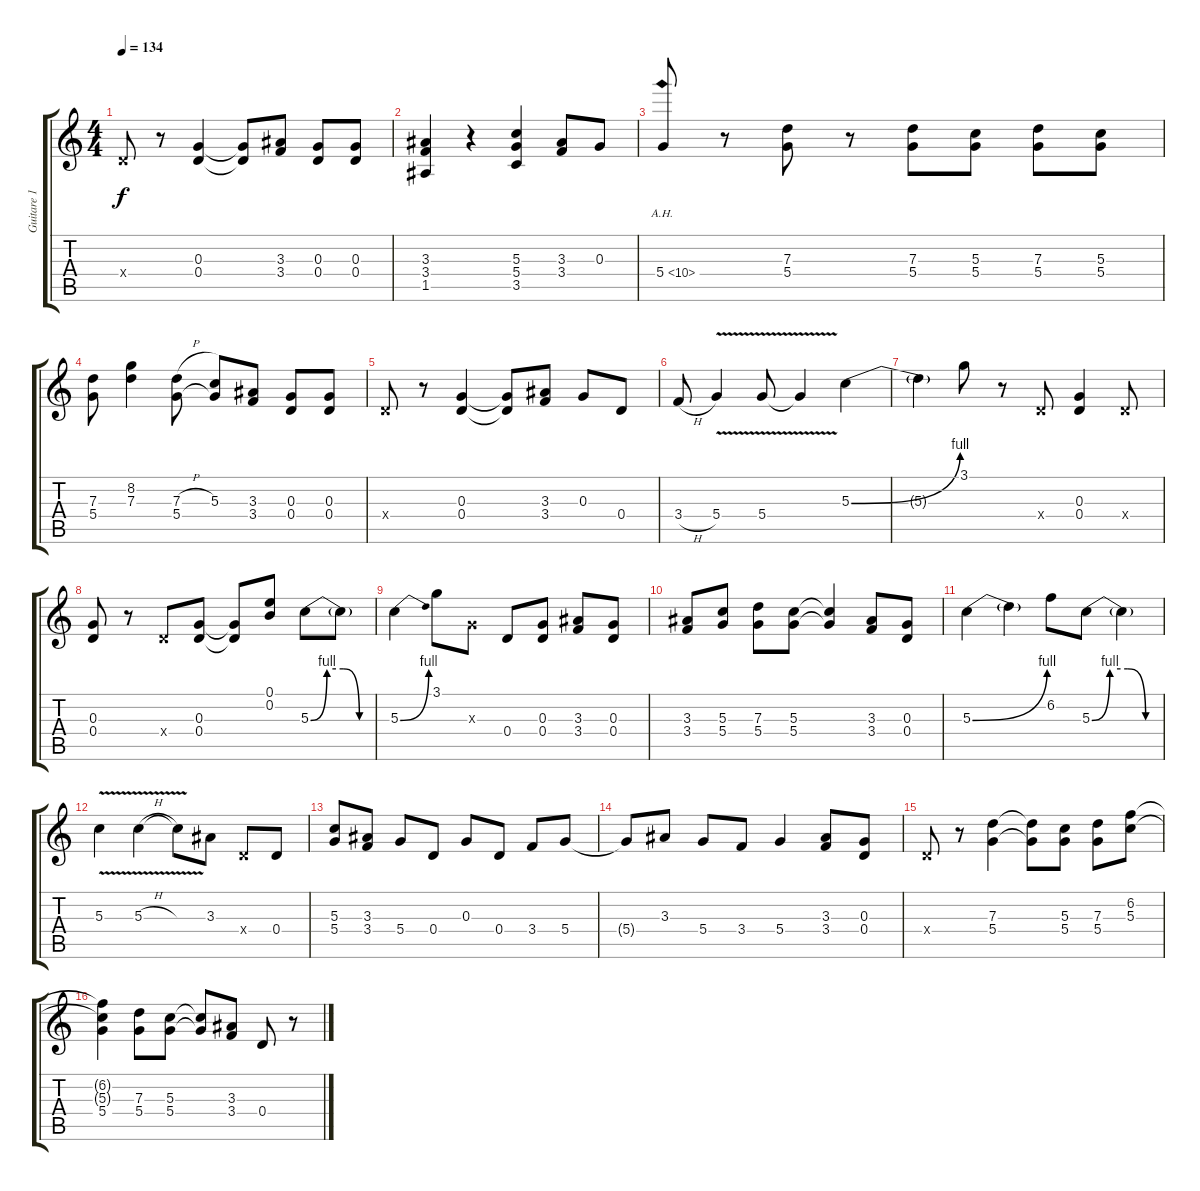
\track ("Guitare 1" "Guitare 1") {instrument overdrivenguitar}
\staff {score tabs}
\tuning (E4 B3 G3 D3 A2 E2) {hide}
\ts (4 4)
\tempo 134
\clef g2
\ks c
0.4{x}.8{dy f} r.8 (0.3 0.4).4 (0.3{t} 0.4{t}).8 (3.3 3.4).8 (0.3 0.4).8 (0.3 0.4).8 |
(3.3 3.4 1.5).4 r.4 (5.3 5.4 3.5).4 (3.3 3.4).8 0.3.8 |
5.4{ah 5}.8 r.8 (7.3 5.4).8 r.8 (7.3 5.4).8 (5.3 5.4).8 (7.3 5.4).8 (5.3 5.4).8 |
(7.3 5.4).8 (8.2 7.3).4 (7.3{h} 5.4).8 (5.3 5.4{t}).8 (3.3 3.4).8 (0.3 0.4).8 (0.3 0.4).8 |
0.4{x}.8 r.8 (0.3 0.4).4 (0.3{t} 0.4{t}).8 (3.3 3.4).8 0.3.8 0.4.8 |
3.4{h}.8 5.4{v}.4 5.4{v}.8 5.4{v t}.4 5.3{be (bend 0 0 60 4)}.4 |
5.3{t}.4 3.1.8 r.8 0.4{x}.8 (0.3 0.4).4 0.4{x}.8 |
(0.3 0.4).8 r.8 0.4{x}.8 (0.3 0.4).8 (0.3{t} 0.4{t}).8 (0.1 0.2).8 5.3{be (custom 0 0 15 4 30 4 45 0 60 0)}.8 5.3{t}.8 |
5.3{be (bend 0 0 60 4)}.4 3.1.8 0.3{x}.8 0.4.8 (0.3 0.4).8 (3.3 3.4).8 (0.3 0.4).8 |
(3.3 3.4).8 (5.3 5.4).8 (7.3 5.4).8 (5.3 5.4).8 (5.3{t} 5.4{t}).4 (3.3 3.4).8 (0.3 0.4).8 |
5.3{be (bend 0 0 60 4)}.4 5.3{t}.4 6.2.8 5.3{be (custom 0 0 15 4 30 4 45 0 60 0)}.8 5.3{t}.4 |
5.3{v}.4 5.3{v h}.4 5.3{t}.8 3.3.8 0.4{x}.8 0.4.8 |
(5.3 5.4).8 (3.3 3.4).8 5.4.8 0.4.8 0.3.8 0.4.8 3.4.8 5.4.8 |
5.4{t}.8 3.3.8 5.4.8 3.4.8 5.4.4 (3.3 3.4).8 (0.3 0.4).8 |
0.4{x}.8 r.8 (7.3 5.4).4 (7.3{t} 5.4{t}).8 (5.3 5.4).8 (7.3 5.4).8 (6.2 5.3).8 |
(6.2{t} 5.3{t} 5.4).4 (7.3 5.4).8 (5.3 5.4).8 (5.3{t} 5.4{t}).8 (3.3 3.4).8 0.4.8 r.8
